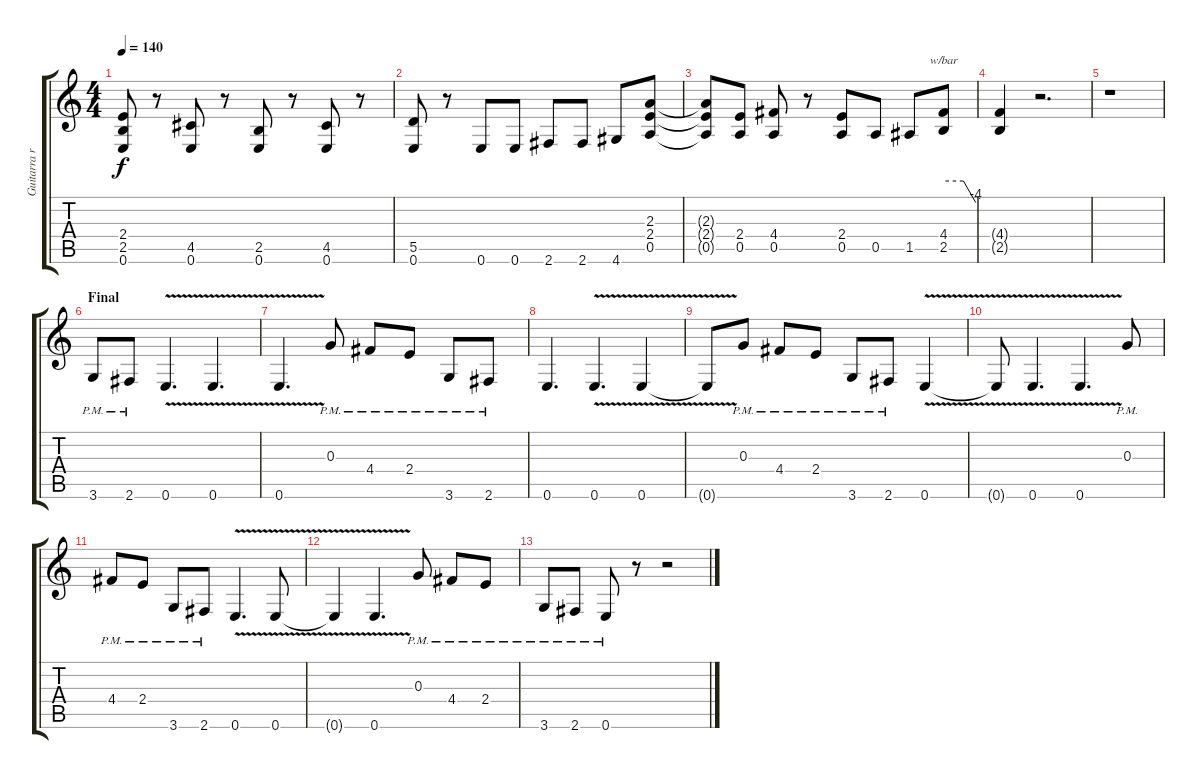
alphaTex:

\track ("Guitarra rítmica" "Guitarra r") {instrument distortionguitar}
\staff {score tabs}
\tuning (E4 B3 G3 D3 A2 E2) {hide}
\ts (4 4)
\tempo 140
\clef g2
\ks c
(2.4{t} 2.5{t} 0.6{t}).8{dy f} r.8 (4.5 0.6).8 r.8 (2.5 0.6).8 r.8 (4.5 0.6).8 r.8 |
(5.5 0.6).8 r.8 0.6.8 0.6.8 2.6.8 2.6.8 4.6.8 (2.3 2.4 0.5).8 |
(2.3{t} 2.4{t} 0.5{t}).8 (2.4 0.5).8 (4.4 0.5).8 r.8 (2.4 0.5).8 0.5.8 1.5.8 (4.4 2.5).8{tbe (custom default 0 0 37 0 60 -16)} |
(4.4{t} 2.5{t}).4 r.2{d} |
r.1 |
\section ("" "Final")
3.6{pm}.8 2.6{pm}.8 0.6{v}.4{d} 0.6{v}.4{d} |
0.6{v}.4{d} 0.3{pm}.8 4.4{pm}.8 2.4{pm}.8 3.6{pm}.8 2.6{pm}.8 |
0.6.4{d} 0.6{v}.4{d} 0.6{v}.4 |
0.6{t}.8 0.3{pm}.8 4.4{pm}.8 2.4{pm}.8 3.6{pm}.8 2.6{pm}.8 0.6{v}.4 |
0.6{t}.8 0.6{v}.4{d} 0.6{v}.4{d} 0.3{pm}.8 |
4.4{pm}.8 2.4{pm}.8 3.6{pm}.8 2.6{pm}.8 0.6{v}.4{d} 0.6{v}.8 |
0.6{t}.4 0.6{v}.4{d} 0.3{pm}.8 4.4{pm}.8 2.4{pm}.8 |
3.6{pm}.8 2.6{pm}.8 0.6{pm}.8 r.8 r.2
